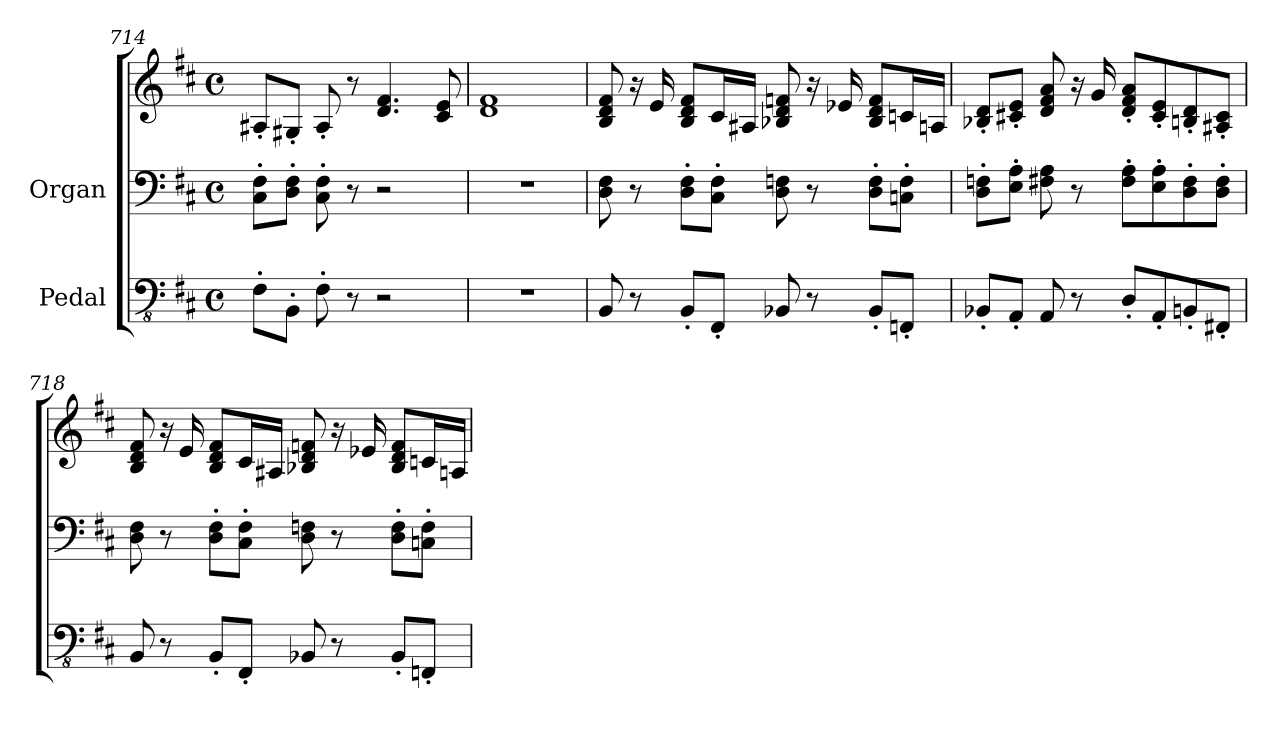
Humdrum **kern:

**kern	**kern	**kern
*part2	*part1	*part1
*staff3	*staff2	*staff1
*I"Pedal	*I"Organ	*
*clefFv4	*clefF4	*clefG2
*k[f#c#]	*k[f#c#]	*k[f#c#]
*M4/4	*M4/4	*M4/4
*met(c)	*met(c)	*met(c)
=714	=714	=714
8FF#'\L	8C#\' 8F#\'L	8A#X'/L
8BBB'\J	8D\' 8F#\'J	8G#X'/J
8FF#'\	8C#\' 8F#\'	8A#'/
8r	8r	8r
2r	2r	4.d/ 4.f#/
.	.	8c#/ 8e/
=715	=715	=715
1r	1r	1d 1f#
!!LO:LB:g=z
=716	=716	=716
8BBB/	8D\ 8F#\	8B/ 8d/ 8f#/
8r	8r	16r
.	.	16e/
8BBB'/L	8D\' 8F#\'L	8B/ 8d/ 8f#/L
8FFF#'/J	8C#\' 8F#\'J	16c#/L
.	.	16A#X/JJ
8BBB-X/	8D\ 8Fn\	8B-X/ 8d/ 8fn/
8r	8r	16r
.	.	16e-X/
8BBB-'/L	8D\' 8F\'L	8B-/ 8d/ 8f/L
8FFFn'/J	8Cn\' 8F\'J	16cn/L
.	.	16An/JJ
=717	=717	=717
8BBB-X'/L	8D\' 8Fn\'L	8B-X/' 8d/'L
8AAA'/J	8E\' 8A\'J	8c#X/' 8e/'J
8AAA/	8F#X\ 8A\	8d/ 8f#/ 8a/
8r	8r	16r
.	.	16g/
8DD'/L	8F#\' 8A\'L	8d/' 8f#/' 8a/'L
8AAA'/	8E\' 8A\'	8c#/' 8e/'
8BBBn'/	8D\' 8F#\'	8Bn/' 8d/'
8FFF#X'/J	8D\' 8F#\'J	8A#X/' 8c#/'J
=718	=718	=718
8BBB/	8D\ 8F#\	8B/ 8d/ 8f#/
8r	8r	16r
.	.	16e/
8BBB'/L	8D\' 8F#\'L	8B/ 8d/ 8f#/L
8FFF#'/J	8C#\' 8F#\'J	16c#/L
.	.	16A#X/JJ
8BBB-X/	8D\ 8Fn\	8B-X/ 8d/ 8fn/
8r	8r	16r
.	.	16e-X/
8BBB-'/L	8D\' 8F\'L	8B-/ 8d/ 8f/L
8FFFn'/J	8Cn\' 8F\'J	16cn/L
.	.	16An/JJ
=	=	=
*-	*-	*-
